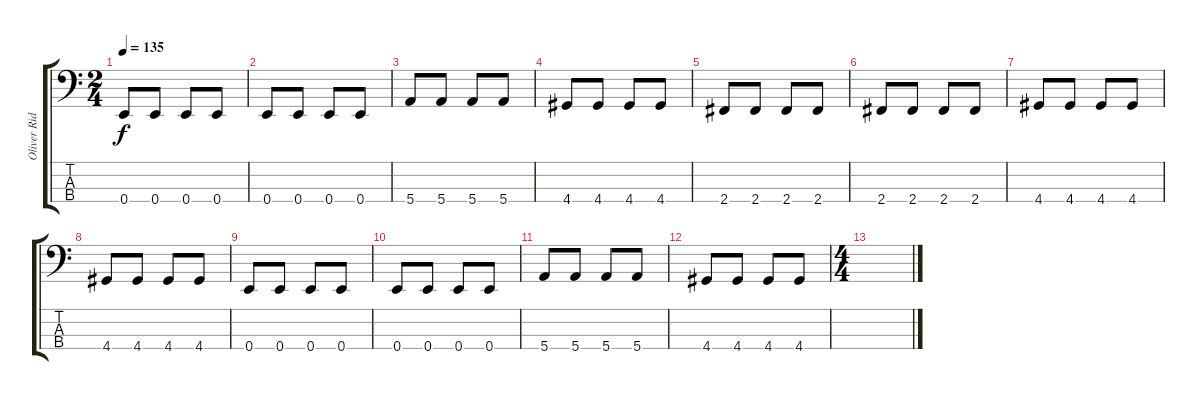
\track ("Oliver Ridel / Bass 1" "Oliver Rid") {instrument electricbassfinger}
\staff {score tabs}
\tuning (G2 D2 A1 E1) {hide}
\ts (2 4)
\tempo 135
\clef f4
\ks c
0.4.8{dy f} 0.4.8 0.4.8 0.4.8 |
0.4.8 0.4.8 0.4.8 0.4.8 |
5.4.8 5.4.8 5.4.8 5.4.8 |
4.4.8 4.4.8 4.4.8 4.4.8 |
2.4.8 2.4.8 2.4.8 2.4.8 |
2.4.8 2.4.8 2.4.8 2.4.8 |
4.4.8 4.4.8 4.4.8 4.4.8 |
4.4.8 4.4.8 4.4.8 4.4.8 |
0.4.8 0.4.8 0.4.8 0.4.8 |
0.4.8 0.4.8 0.4.8 0.4.8 |
5.4.8 5.4.8 5.4.8 5.4.8 |
4.4.8 4.4.8 4.4.8 4.4.8 |
\ts (4 4)
